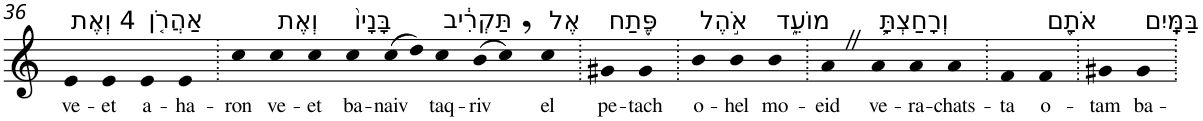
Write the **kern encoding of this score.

**kern	**text
*part1	*part1
*staff1	*staff1
*I"Piano	*
*I'Pno	*
!!LO:PB:g=z
*clefG2	*
*k[]	*
=36	=36
!LO:TX:a:t=4 וְאֶת	!
!	!LO:LY:b
4e	ve-
!	!LO:LY:b
4e	-et
!LO:TX:a:t=אַהֲרֹ֤ן	!
!	!LO:LY:b
4e	a-
!	!LO:LY:b
4e	-ha-
=37.	=37.
!	!LO:LY:b
4cc	-ron
!LO:TX:a:t=וְאֶת	!
!	!LO:LY:b
4cc	ve-
!	!LO:LY:b
4cc	-et
!LO:TX:a:t=בָּנָיו֙	!
!	!LO:LY:b
4cc	ba-
!	!LO:LY:b
(8cc	-naiv
8dd)	.
!LO:TX:a:t=תַּקְרִ֔יב	!
!	!LO:LY:b
4cc	taq-
!	!LO:LY:b
(8b	-riv
8cc,)	.
!LO:TX:a:t=אֶל	!
!	!LO:LY:b
4cc	el
=38.	=38.
!LO:TX:a:t=פֶּ֖תַח	!
!	!LO:LY:b
4g#X	pe-
!	!LO:LY:b
4g#	-tach
=39.	=39.
!LO:TX:a:t=אֹ֣הֶל	!
!	!LO:LY:b
4b	o-
!	!LO:LY:b
4b	-hel
!LO:TX:a:t=מוֹעֵ֑ד	!
!	!LO:LY:b
4b	mo-
=40.	=40.
!	!LO:LY:b
4aZ	-eid
!LO:TX:a:t=וְרָחַצְתָּ֥	!
!	!LO:LY:b
4a	ve-
!	!LO:LY:b
4a	-ra-
!	!LO:LY:b
4a	-chats-
=41.	=41.
!	!LO:LY:b
4f	-ta
!LO:TX:a:t=אֹתָ֖ם	!
!	!LO:LY:b
4f	o-
=42.	=42.
!	!LO:LY:b
4g#X	-tam
!LO:TX:a:t=בַּמָּֽיִם	!
!	!LO:LY:b
4g#	ba-
=.	=.
*-	*-
